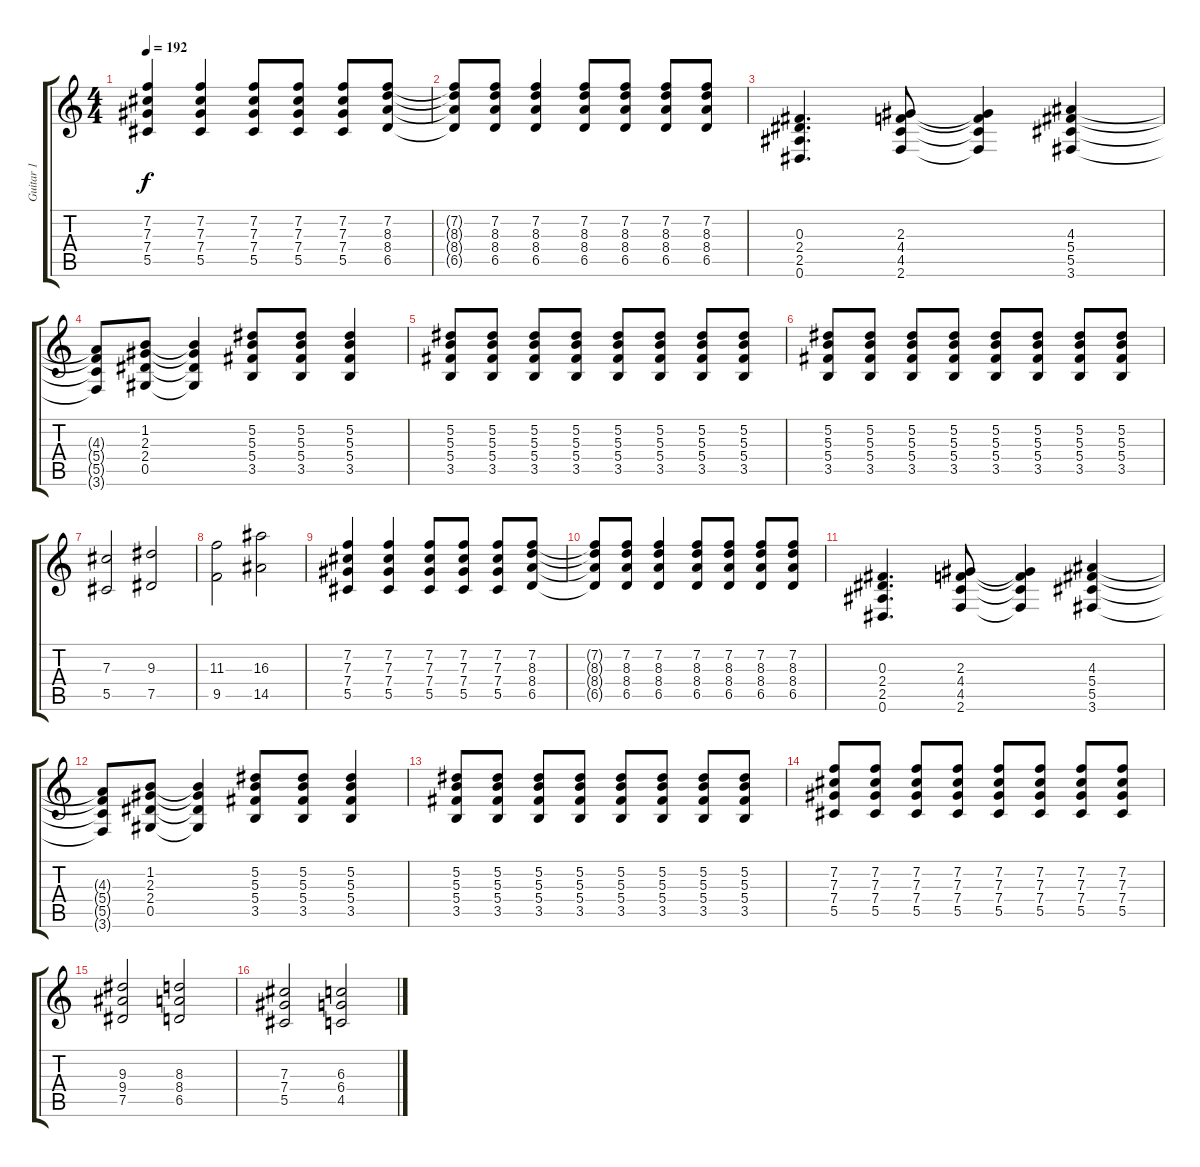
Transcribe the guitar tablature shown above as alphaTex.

\track ("Guitar 1" "Guitar 1") {instrument overdrivenguitar}
\staff {score tabs}
\tuning (Eb4 Bb3 Gb3 Db3 Ab2 Eb2) {hide}
\ts (4 4)
\tempo 192
\clef g2
\ks c
(7.2 7.3 7.4 5.5).4{dy f} (7.2 7.3 7.4 5.5).4 (7.2 7.3 7.4 5.5).8 (7.2 7.3 7.4 5.5).8 (7.2 7.3 7.4 5.5).8 (7.2 8.3 8.4 6.5).8 |
(7.2{t} 8.3{t} 8.4{t} 6.5{t}).8 (7.2 8.3 8.4 6.5).8 (7.2 8.3 8.4 6.5).4 (7.2 8.3 8.4 6.5).8 (7.2 8.3 8.4 6.5).8 (7.2 8.3 8.4 6.5).8 (7.2 8.3 8.4 6.5).8 |
(0.3 2.4 2.5 0.6).4{d} (2.3 4.4 4.5 2.6).8 (2.3{t} 4.4{t} 4.5{t} 2.6{t}).4 (4.3 5.4 5.5 3.6).4 |
(4.3{t} 5.4{t} 5.5{t} 3.6{t}).8 (1.2 2.3 2.4 0.5).8 (1.2{t} 2.3{t} 2.4{t} 0.5{t}).4 (5.2 5.3 5.4 3.5).8 (5.2 5.3 5.4 3.5).8 (5.2 5.3 5.4 3.5).4 |
(5.2 5.3 5.4 3.5).8 (5.2 5.3 5.4 3.5).8 (5.2 5.3 5.4 3.5).8 (5.2 5.3 5.4 3.5).8 (5.2 5.3 5.4 3.5).8 (5.2 5.3 5.4 3.5).8 (5.2 5.3 5.4 3.5).8 (5.2 5.3 5.4 3.5).8 |
(5.2 5.3 5.4 3.5).8 (5.2 5.3 5.4 3.5).8 (5.2 5.3 5.4 3.5).8 (5.2 5.3 5.4 3.5).8 (5.2 5.3 5.4 3.5).8 (5.2 5.3 5.4 3.5).8 (5.2 5.3 5.4 3.5).8 (5.2 5.3 5.4 3.5).8 |
(7.3 5.5).2 (9.3 7.5).2 |
(11.3 9.5).2 (16.3 14.5).2 |
(7.2 7.3 7.4 5.5).4 (7.2 7.3 7.4 5.5).4 (7.2 7.3 7.4 5.5).8 (7.2 7.3 7.4 5.5).8 (7.2 7.3 7.4 5.5).8 (7.2 8.3 8.4 6.5).8 |
(7.2{t} 8.3{t} 8.4{t} 6.5{t}).8 (7.2 8.3 8.4 6.5).8 (7.2 8.3 8.4 6.5).4 (7.2 8.3 8.4 6.5).8 (7.2 8.3 8.4 6.5).8 (7.2 8.3 8.4 6.5).8 (7.2 8.3 8.4 6.5).8 |
(0.3 2.4 2.5 0.6).4{d} (2.3 4.4 4.5 2.6).8 (2.3{t} 4.4{t} 4.5{t} 2.6{t}).4 (4.3 5.4 5.5 3.6).4 |
(4.3{t} 5.4{t} 5.5{t} 3.6{t}).8 (1.2 2.3 2.4 0.5).8 (1.2{t} 2.3{t} 2.4{t} 0.5{t}).4 (5.2 5.3 5.4 3.5).8 (5.2 5.3 5.4 3.5).8 (5.2 5.3 5.4 3.5).4 |
(5.2 5.3 5.4 3.5).8 (5.2 5.3 5.4 3.5).8 (5.2 5.3 5.4 3.5).8 (5.2 5.3 5.4 3.5).8 (5.2 5.3 5.4 3.5).8 (5.2 5.3 5.4 3.5).8 (5.2 5.3 5.4 3.5).8 (5.2 5.3 5.4 3.5).8 |
(7.2 7.3 7.4 5.5).8 (7.2 7.3 7.4 5.5).8 (7.2 7.3 7.4 5.5).8 (7.2 7.3 7.4 5.5).8 (7.2 7.3 7.4 5.5).8 (7.2 7.3 7.4 5.5).8 (7.2 7.3 7.4 5.5).8 (7.2 7.3 7.4 5.5).8 |
(9.3 9.4 7.5).2 (8.3 8.4 6.5).2 |
(7.3 7.4 5.5).2 (6.3 6.4 4.5).2
